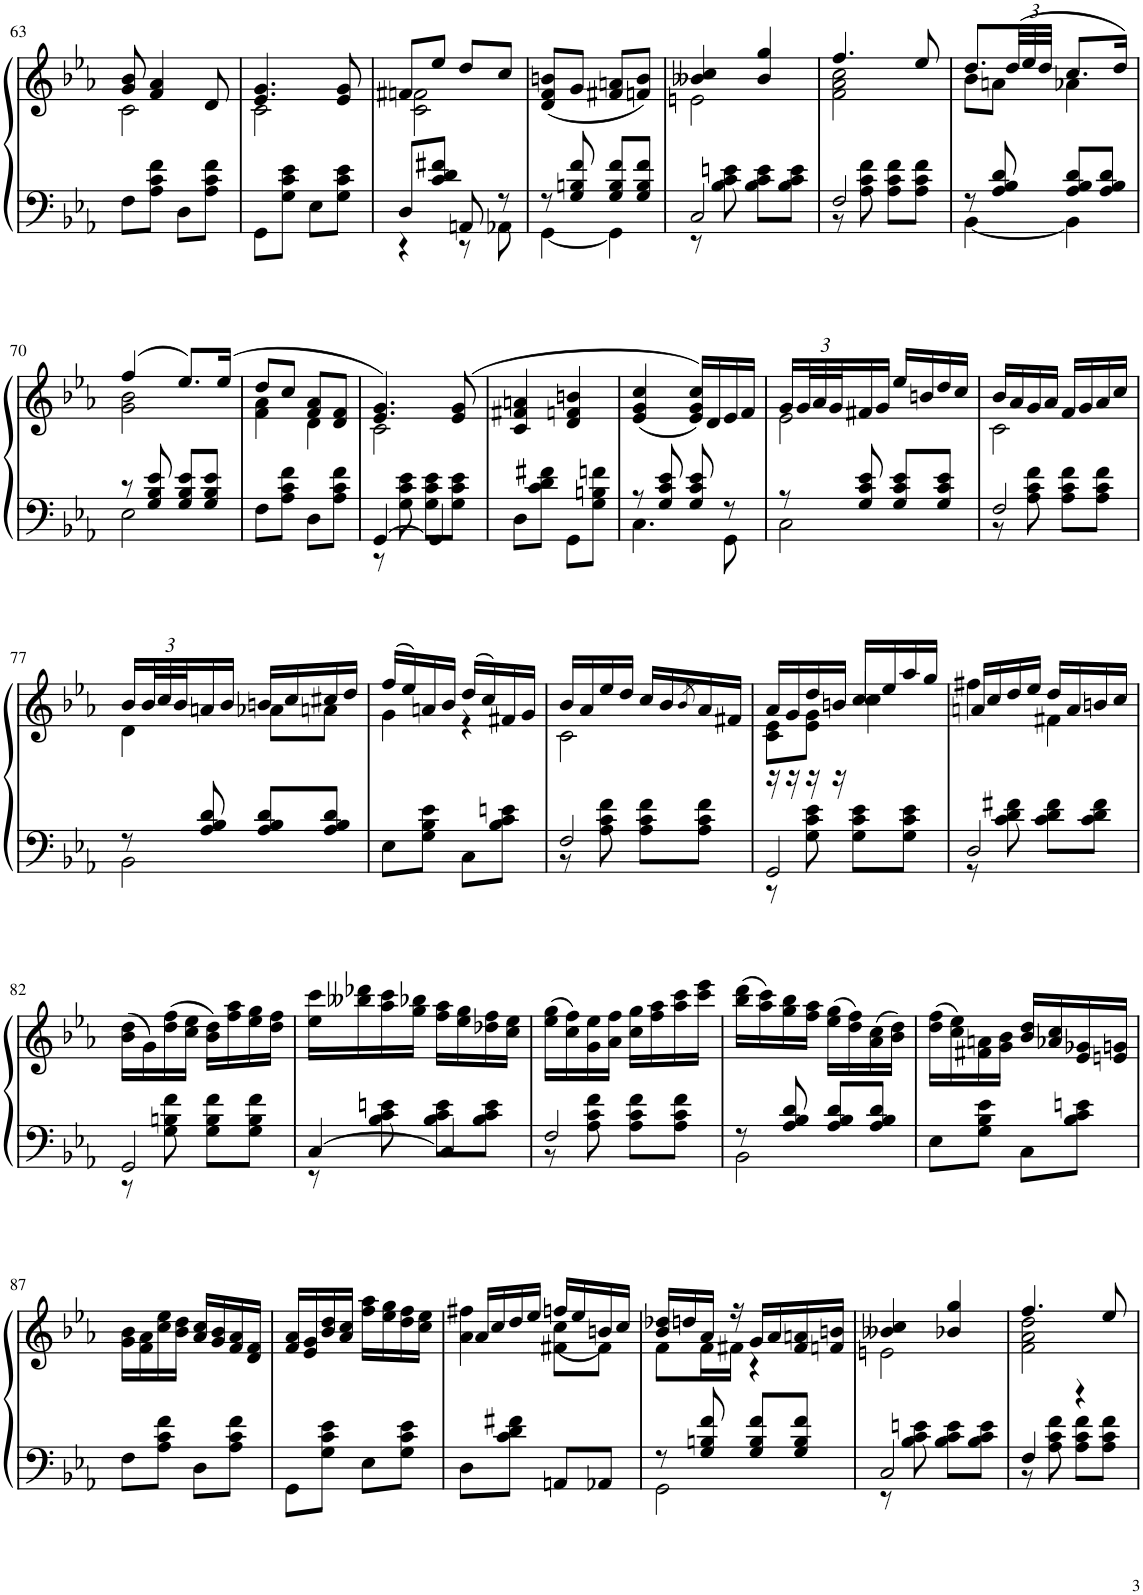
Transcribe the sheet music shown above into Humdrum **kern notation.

**kern	**kern
*part1	*part1
*staff2	*staff1
*I"Piano	*
*I'Pno.	*
!!LO:PB:g=z
*clefF4	*clefG2
*k[b-e-a-]	*k[b-e-a-]
*M2/4	*M2/4
=63	=63
*	*^
8F\L	8g/ 8b-/	2c\
8A-\ 8c\ 8f\J	4f/ 4a-/	.
8D\L	.	.
8A-\ 8c\ 8f\J	8d/	.
=64	=64	=64
8GG\L	4.e-/ 4.g/	2c\
8G\ 8c\ 8e-\J	.	.
8E-\L	.	.
8G\ 8c\ 8e-\J	8e-/ 8g/	.
=65	=65	=65
*^	*	*
8D/L	4r	8f#X/L	2c\ 2fn\
8c/ 8d/ 8f#X/J	.	8ee-/J	.
8AAn/	8r	8dd/L	.
8r	8AA-X\	8cc/J	.
*	*	*v	*v
=66	=66	=66
8r	[4GG\	(8d/ 8f/ 8bn/L
8G/ 8Bn/ 8f/	.	8g/J
8G/ 8B/ 8f/L	4GG\]	8f#X/ 8an/L
8G/ 8B/ 8f/J	.	8fn/ 8b/J)
=67	=67	=67
*	*	*^
2C/	8r	4b--X/ 4cc/	2en\
.	8B-\ 8c\ 8en\	.	.
.	8B-\ 8c\ 8e\L	4b--/ 4gg/	.
.	8B-\ 8c\ 8e\J	.	.
=68	=68	=68	=68
2F/	8r	4.ff/	2f\ 2a-\ 2cc\
.	8A-\ 8c\ 8f\	.	.
.	8A-\ 8c\ 8f\L	.	.
.	8A-\ 8c\ 8f\J	8ee-/	.
=69	=69	=69	=69
8r	[4BB-\	8.dd/L	8b-\L
8A-/ 8B-/ 8d/	.	.	8an\J
*	*	*Xbrackettup	*
.	.	(48dd/LL	.
.	.	48ee-/	.
.	.	48dd/JJJ	.
8A-/ 8B-/ 8d/L	4BB-\]	8.cc/L	4a-X\
8A-/ 8B-/ 8d/J	.	.	.
.	.	16dd/Jk)	.
!!LO:LB:g=z	!!
=70	=70	=70	=70
8r	2E-\	(4ff/	2g\ 2b-\
8G/ 8B-/ 8e-/	.	.	.
8G/ 8B-/ 8e-/L	.	8.ee-/L)	.
8G/ 8B-/ 8e-/J	.	.	.
.	.	(16ee-/Jk	.
*v	*v	*	*
=71	=71	=71
8F\L	8dd/L	4f\ 4a-\
8A-\ 8c\ 8f\J	8cc/J	.
8D\L	8f/ 8a-/L	4d\
8A-\ 8c\ 8f\J	8d/ 8f/J	.
=72	=72	=72
*^	*	*
[4GG/	8r	4.e-/ 4.g/)	2c\
.	8G\ 8c\ 8e-\	.	.
4GG/]	8G\ 8c\ 8e-\L	.	.
.	8G\ 8c\ 8e-\J	(8e-/ 8g/	.
*v	*v	*	*
*	*v	*v
=73	=73
8D\L	4c/ 4f#X/ 4an/
8c\ 8d\ 8f#X\J	.
8GG\L	4d/ 4fn/ 4bn/
8G\ 8Bn\ 8fn\J	.
=74	=74
*^	*
8r	4.C\	(4e-/ 4g/ 4cc/
8G/ 8c/ 8e-/	.	.
8G/ 8c/ 8e-/	.	16e-/ 16g/ 16cc/LL))
.	.	16d/
8r	8GG\	16e-/
.	.	16f/JJ
=75	=75	=75
*	*	*^
8r	2C\	16g/LL	2e-\
.	.	48g/L	.
.	.	48a-/	.
.	.	48g/J	.
8G/ 8c/ 8e-/	.	16f#X/	.
.	.	16g/JJ	.
8G/ 8c/ 8e-/L	.	16ee-/LL	.
.	.	16bn/	.
8G/ 8c/ 8e-/J	.	16dd/	.
.	.	16cc/JJ	.
=76	=76	=76	=76
2F/	8r	16b-/LL	2c\
.	.	16a-/	.
.	8A-\ 8c\ 8f\	16g/	.
.	.	16a-/JJ	.
.	8A-\ 8c\ 8f\L	16f/LL	.
.	.	16g/	.
.	8A-\ 8c\ 8f\J	16a-/	.
.	.	16cc/JJ	.
!!LO:LB:g=z	!!
=77	=77	=77	=77
8r	2BB-\	16b-/LL	4d\
.	.	48b-/L	.
.	.	48cc/	.
.	.	48b-/J	.
8A-/ 8B-/ 8d/	.	16an/	.
.	.	16b-/JJ	.
8A-/ 8B-/ 8d/L	.	16bn/LL	8a-X\L
.	.	16cc/	.
8A-/ 8B-/ 8d/J	.	16cc#X/	8an\J
.	.	16dd/JJ	.
*v	*v	*	*
=78	=78	=78
8E-\L	(16ff/LL	4g\
.	16ee-/)	.
8G\ 8B-\ 8e-\J	16an/	.
.	16b-/JJ	.
8C\L	(16dd/LL	4r
.	16cc/)	.
8B-\ 8c\ 8en\J	16f#X/	.
.	16g/JJ	.
=79	=79	=79
*^	*	*
2F/	8r	16b-/LL	2c\
.	.	16a-/	.
.	8A-\ 8c\ 8f\	16ee-/	.
.	.	16dd/JJ	.
.	8A-\ 8c\ 8f\L	16cc/LL	.
.	.	16b-/	.
.	.	8qb-/	.
.	8A-\ 8c\ 8f\J	16a-/	.
.	.	16f#X/JJ	.
=80	=80	=80	=80
*	*	*	*^
2GG/	8r	16a-/LL	8c\ 8e-\L	16r
.	.	16g/	.	16r
.	8G\ 8c\ 8e-\	16dd/	8e-\ 8g\J	16r
.	.	16bn/JJ	.	16r
.	8G\ 8c\ 8e-\L	16cc/LL	4cc\	4cc/
.	.	16ee-/	.	.
.	8G\ 8c\ 8e-\J	16aa-/	.	.
.	.	16gg/JJ	.	.
*	*	*	*v	*v
=81	=81	=81	=81
2D/	8r	16an/LL	4ff#X\
.	.	16cc/	.
.	8c\ 8d\ 8f#X\	16dd/	.
.	.	16ee-/JJ	.
.	8c\ 8d\ 8f#\L	16dd/LL	4f#X\
.	.	16a/	.
.	8c\ 8d\ 8f#\J	16bn/	.
.	.	16cc/JJ	.
*	*	*v	*v
!!LO:LB:g=z
=82	=82	=82
2GG/	8r	(16b-\ 16dd\LL
.	.	16g\)
.	8G\ 8Bn\ 8f\	(16dd\ 16ff\
.	.	16cc\ 16ee-\JJ
.	8G\ 8B\ 8f\L	16b-\ 16dd\LL)
.	.	16ff\ 16aa-\
.	8G\ 8B\ 8f\J	16ee-\ 16gg\
.	.	16dd\ 16ff\JJ
=83	=83	=83
[4C/	8r	16ee-\ 16ccc\LL
.	.	16bb--X\ 16ddd-X\
.	8B-\ 8c\ 8en\	16aa-\ 16ccc\
.	.	16gg\ 16bb-X\JJ
4C/]	8B-\ 8c\ 8e\L	16ff\ 16aa-\LL
.	.	16ee-\ 16gg\
.	8B-\ 8c\ 8e\J	16dd-X\ 16ff\
.	.	16cc\ 16ee-\JJ
=84	=84	=84
2F/	8r	(16ee-\ 16gg\LL
.	.	16cc\ 16ff\)
.	8A-\ 8c\ 8f\	16g\ 16ee-\
.	.	16a-\ 16ff\JJ
.	8A-\ 8c\ 8f\L	16cc\ 16gg\LL
.	.	16ff\ 16aa-\
.	8A-\ 8c\ 8f\J	16aa-\ 16ccc\
.	.	16ccc\ 16eee-\JJ
=85	=85	=85
8r	2BB-\	(16bb-\ 16ddd\LL
.	.	16aa-\ 16ccc\)
8A-/ 8B-/ 8d/	.	16gg\ 16bb-\
.	.	16ff\ 16aa-\JJ
8A-/ 8B-/ 8d/L	.	(16ee-\ 16gg\LL
.	.	16dd\ 16ff\)
8A-/ 8B-/ 8d/J	.	(16a-\ 16cc\
.	.	16b-\ 16dd\JJ)
*v	*v	*
=86	=86
8E-\L	(16dd\ 16ff\LL
.	16cc\ 16ee-\)
8G\ 8B-\ 8e-\J	16f#X\ 16an\
.	16g\ 16b-\JJ
8C\L	16b-/ 16dd/LL
.	16a-X/ 16cc/
8B-\ 8c\ 8en\J	16e-/ 16g-X/
.	16en/ 16gn/JJ
!!LO:LB:g=z
=87	=87
8F\L	16g\ 16b-\LL
.	16f\ 16a-\
8A-\ 8c\ 8f\J	16cc\ 16ee-\
.	16b-\ 16dd\JJ
8D\L	16a-/ 16cc/LL
.	16g/ 16b-/
8A-\ 8c\ 8f\J	16f/ 16a-/
.	16d/ 16f/JJ
=88	=88
8GG\L	16f/ 16a-/LL
.	16e-/ 16g/
8G\ 8c\ 8e-\J	16b-/ 16dd/
.	16a-/ 16cc/JJ
8E-\L	16ff\ 16aa-\LL
.	16ee-\ 16gg\
8G\ 8c\ 8e-\J	16dd\ 16ff\
.	16cc\ 16ee-\JJ
=89	=89
*	*^
8D\L	16a-/LL	4a-\ 4ff#X\
.	16cc/	.
8c\ 8d\ 8f#X\J	16dd/	.
.	16ee-/JJ	.
8AAn/L	16ffn/LL	(8f#X\ 8cc\L
.	16ee-/	.
8AA-X/J	16bn/	8f#\J)
.	16cc/JJ	.
=90	=90	=90
*^	*	*
8r	2GG\	16b-/ 16dd-X/LL	8f\L
.	.	16ddn/	.
8G/ 8Bn/ 8f/	.	16a-/JJ	16f\L
.	.	16r	16f#X\JJ
8G/ 8B/ 8f/L	.	16g/LL	4r
.	.	16a-/	.
8G/ 8B/ 8f/J	.	16f#/ 16an/	.
.	.	16fn/ 16bn/JJ	.
=91	=91	=91	=91
2C/	8r	4b--X/ 4cc/	2en\
.	8B-\ 8c\ 8en\	.	.
.	8B-\ 8c\ 8e\L	4b-X/ 4gg/	.
.	8B-\ 8c\ 8e\J	.	.
=92	=92	=92	=92
4F/	8r	4.ff/	2f\ 2a-\ 2dd\
.	8A-\ 8c\ 8f\	.	.
4r	8A-\ 8c\ 8f\L	.	.
.	8A-\ 8c\ 8f\J	8ee-/	.
*v	*v	*	*
*	*v	*v
=	=
*-	*-
